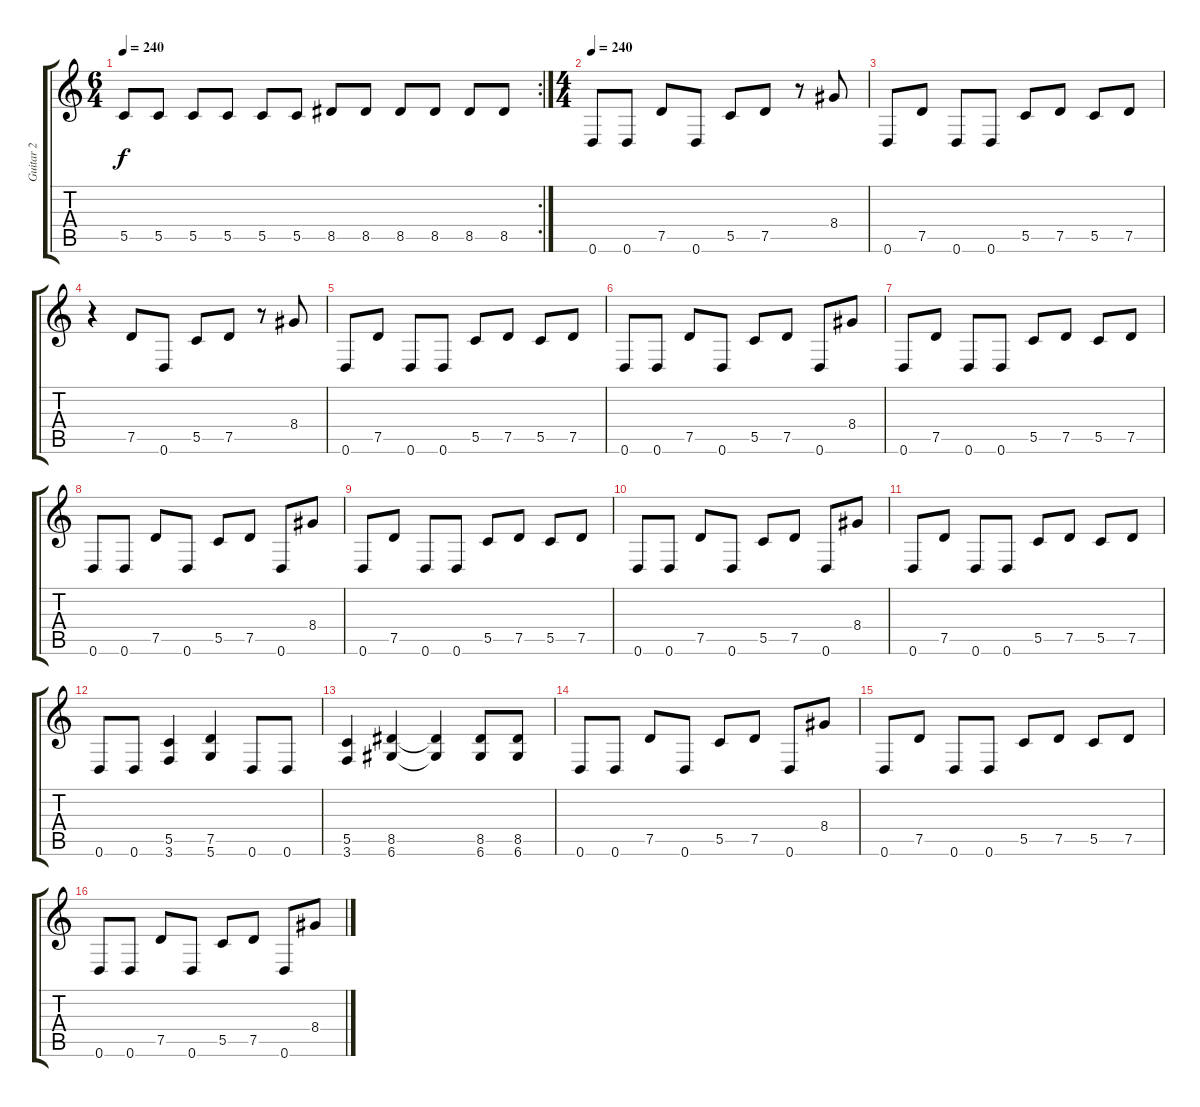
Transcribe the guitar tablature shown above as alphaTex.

\track ("Guitar 2" "Guitar 2") {instrument distortionguitar}
\staff {score tabs}
\tuning (D4 A3 F3 C3 G2 D2) {hide}
\rc 2
\ts (6 4)
\tempo 240
\clef g2
\ks c
5.5.8{dy f} 5.5.8 5.5.8 5.5.8 5.5.8 5.5.8 8.5.8 8.5.8 8.5.8 8.5.8 8.5.8 8.5.8 |
\ts (4 4)
\tempo 240
0.6.8 0.6.8 7.5.8 0.6.8 5.5.8 7.5.8 r.8 8.4.8 |
0.6.8 7.5.8 0.6.8 0.6.8 5.5.8 7.5.8 5.5.8 7.5.8 |
r.4 7.5.8 0.6.8 5.5.8 7.5.8 r.8 8.4.8 |
0.6.8 7.5.8 0.6.8 0.6.8 5.5.8 7.5.8 5.5.8 7.5.8 |
0.6.8 0.6.8 7.5.8 0.6.8 5.5.8 7.5.8 0.6.8 8.4.8 |
0.6.8 7.5.8 0.6.8 0.6.8 5.5.8 7.5.8 5.5.8 7.5.8 |
0.6.8 0.6.8 7.5.8 0.6.8 5.5.8 7.5.8 0.6.8 8.4.8 |
0.6.8 7.5.8 0.6.8 0.6.8 5.5.8 7.5.8 5.5.8 7.5.8 |
0.6.8 0.6.8 7.5.8 0.6.8 5.5.8 7.5.8 0.6.8 8.4.8 |
0.6.8 7.5.8 0.6.8 0.6.8 5.5.8 7.5.8 5.5.8 7.5.8 |
0.6.8 0.6.8 (5.5 3.6).4 (7.5 5.6).4 0.6.8 0.6.8 |
(5.5 3.6).4 (8.5 6.6).4 (8.5{t} 6.6{t}).4 (8.5 6.6).8 (8.5 6.6).8 |
0.6.8 0.6.8 7.5.8 0.6.8 5.5.8 7.5.8 0.6.8 8.4.8 |
0.6.8 7.5.8 0.6.8 0.6.8 5.5.8 7.5.8 5.5.8 7.5.8 |
0.6.8 0.6.8 7.5.8 0.6.8 5.5.8 7.5.8 0.6.8 8.4.8
